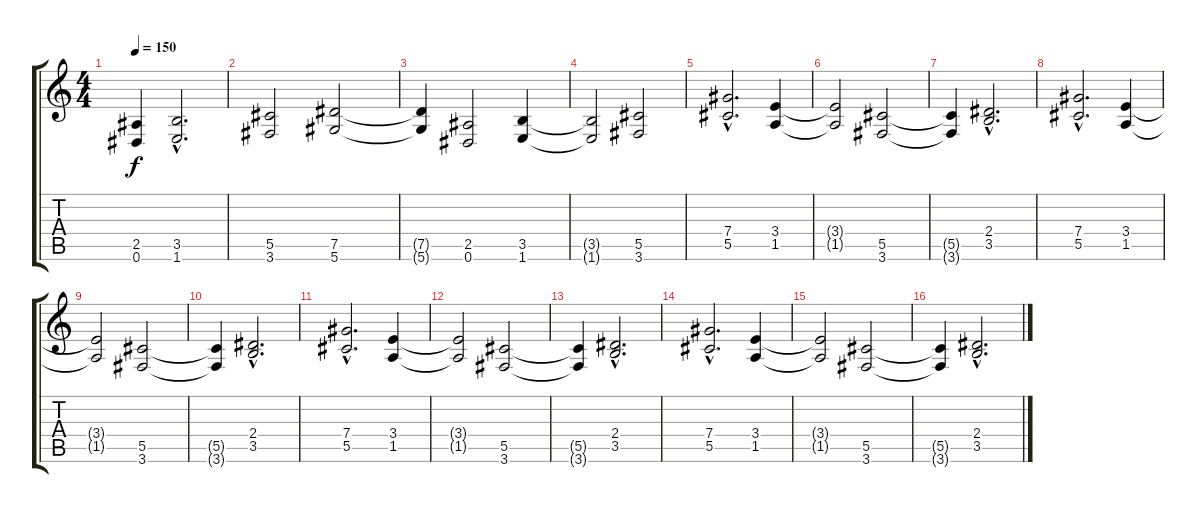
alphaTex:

\track "" {instrument distortionguitar}
\staff {score tabs}
\tuning (Eb4 Bb3 Gb3 Db3 Ab2 Eb2) {hide}
\ts (4 4)
\tempo 150
\clef g2
\ks c
(2.5{t} 0.6{t}).4{dy f} (3.5{hac} 1.6{hac}).2{d} |
(5.5 3.6).2 (7.5 5.6).2 |
(7.5{t} 5.6{t}).4 (2.5 0.6).2 (3.5 1.6).4 |
(3.5{t} 1.6{t}).2 (5.5 3.6).2 |
(7.4{hac} 5.5{hac}).2{d} (3.4 1.5).4 |
(3.4{t} 1.5{t}).2 (5.5 3.6).2 |
(5.5{t} 3.6{t}).4 (2.4{hac} 3.5{hac}).2{d} |
(7.4{hac} 5.5{hac}).2{d} (3.4 1.5).4 |
(3.4{t} 1.5{t}).2 (5.5 3.6).2 |
(5.5{t} 3.6{t}).4 (2.4{hac} 3.5{hac}).2{d} |
(7.4{hac} 5.5{hac}).2{d} (3.4 1.5).4 |
(3.4{t} 1.5{t}).2 (5.5 3.6).2 |
(5.5{t} 3.6{t}).4 (2.4{hac} 3.5{hac}).2{d} |
(7.4{hac} 5.5{hac}).2{d} (3.4 1.5).4 |
(3.4{t} 1.5{t}).2 (5.5 3.6).2 |
(5.5{t} 3.6{t}).4 (2.4{hac} 3.5{hac}).2{d}
